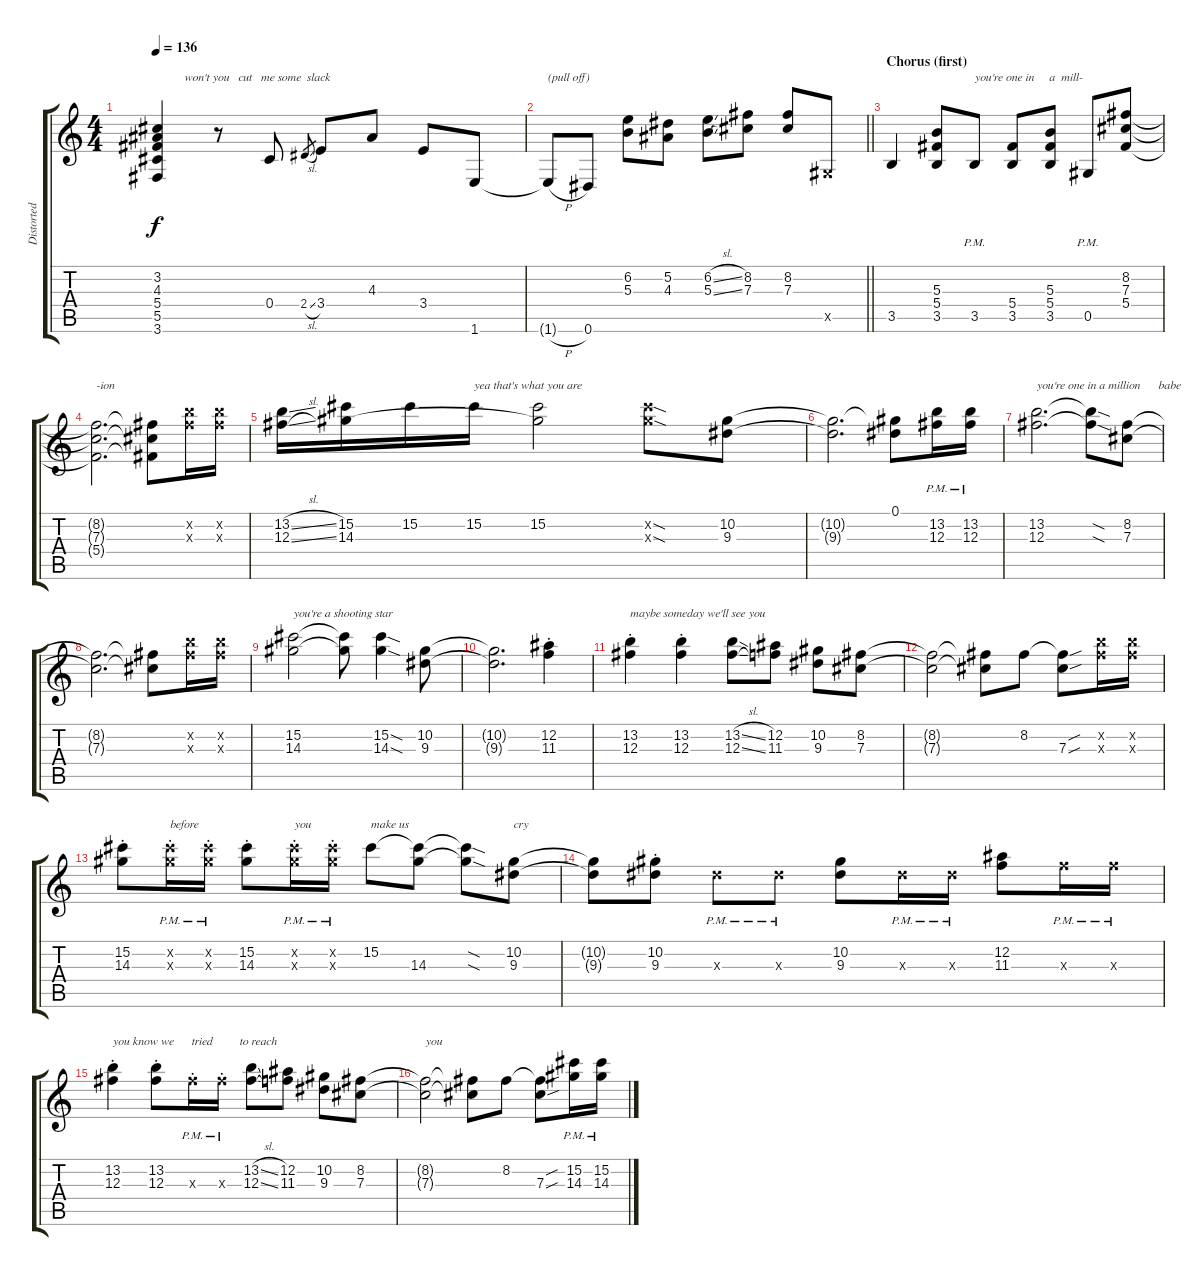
\track ("Distorted" "Distorted") {instrument distortionguitar}
\staff {score tabs}
\tuning (Eb4 Bb3 Gb3 Db3 Ab2 Eb2) {hide}
\ts (4 4)
\tempo 136
\clef g2
\ks c
(3.2{t} 4.3{t} 5.4{t} 5.5{t} 3.6{t}).4{txt "         won't you   cut   me some  slack" dy f} r.8 0.4.8 2.4{sl}.8{gr} 3.4.8 4.3.8 3.4.8 1.6.8 |
\barLineRight lightlight
1.6{h t}.8{txt "(pull off)"} 0.6.8 (6.2 5.3).8 (5.2 4.3).8 (6.2{sl} 5.3{sl}).8 (8.2 7.3).8 (8.2 7.3).8 0.5{x}.8 |
\section ("" "Chorus (first)")
3.5.4 (5.3 5.4 3.5).8 3.5{pm}.8{txt "you're one in     a  mill-"} (5.4 3.5).8 (5.3 5.4 3.5).8 0.5{pm}.8 (8.2 7.3 5.4).8 |
(8.2{t} 7.3{t} 5.4{t}).2{d txt "-ion"} (8.2{t} 7.3{t} 5.4{t}).8 (13.2{x} 12.3{x}).16 (13.2{x} 12.3{x}).16 |
(13.2{sl} 12.3{sl}).16 (15.2 14.3).16 15.2.16 15.2.16{txt "yea that's what you are"} (15.2 14.3{t}).2 (15.2{sod x} 14.3{sod x}).8 (10.2 9.3).8 |
(10.2{t} 9.3{t}).2{d} (0.1 10.2{t}).8 (13.2{pm} 12.3{pm}).16 (13.2{pm} 12.3{pm}).16 |
(13.2 12.3).2{d txt "you're one in a million      babe"} (13.2{sod t} 12.3{sod t}).8 (8.2 7.3).8 |
(8.2{t} 7.3{t}).2{d} (8.2{t} 7.3{t}).8 (13.2{x} 12.3{x}).16 (13.2{x} 12.3{x}).16 |
(15.2 14.3).2{txt "you're a shooting star"} (15.2{t} 14.3{t}).8 (15.2{sod} 14.3{sod}).4 (10.2 9.3).8 |
(10.2{t} 9.3{t}).2{d} (12.2{st} 11.3{st}).4 |
(13.2{st} 12.3{st}).4{txt "maybe someday we'll see you"} (13.2{st} 12.3{st}).4 (13.2{sl} 12.3{sl}).8 (12.2 11.3).8 (10.2 9.3).8 (8.2 7.3).8 |
(8.2{t} 7.3{t}).2 (8.2{t} 7.3{t}).8 8.2.8 (8.2{sou t} 7.3{sou}).8 (13.2{x} 12.3{x}).16 (13.2{x} 12.3{x}).16 |
(15.2{st} 14.3{st}).8 (15.2{pm st x} 14.3{pm st x}).16{txt "before"} (15.2{pm st x} 14.3{pm st x}).16 (15.2{st} 14.3{st}).8 (15.2{pm st x} 14.3{pm st x}).16{txt "you"} (15.2{pm st x} 14.3{pm st x}).16 15.2.8{txt "make us"} (15.2{t} 14.3).8 (15.2{sod t} 14.3{sod t}).8 (10.2 9.3).8{txt "cry"} |
(10.2{t} 9.3{t}).8 (10.2{st} 9.3{st}).8 9.3{pm x}.8 9.3{pm x}.8 (10.2 9.3).8 9.3{pm x}.16 9.3{pm x}.16 (12.2 11.3).8 11.3{pm x}.16 11.3{pm x}.16 |
(13.2{st} 12.3{st}).4{txt "you know we      tried         to reach"} (13.2{st} 12.3{st}).8 12.3{pm st x}.16 12.3{pm st x}.16 (13.2{sl} 12.3{sl}).8 (12.2 11.3).8 (10.2 9.3).8 (8.2 7.3).8 |
(8.2{t} 7.3{t}).2{txt "you"} (8.2{t} 7.3{t}).8 8.2.8 (8.2{sou t} 7.3{sou}).8 (15.2{pm} 14.3{pm}).16 (15.2{pm} 14.3{pm}).16
